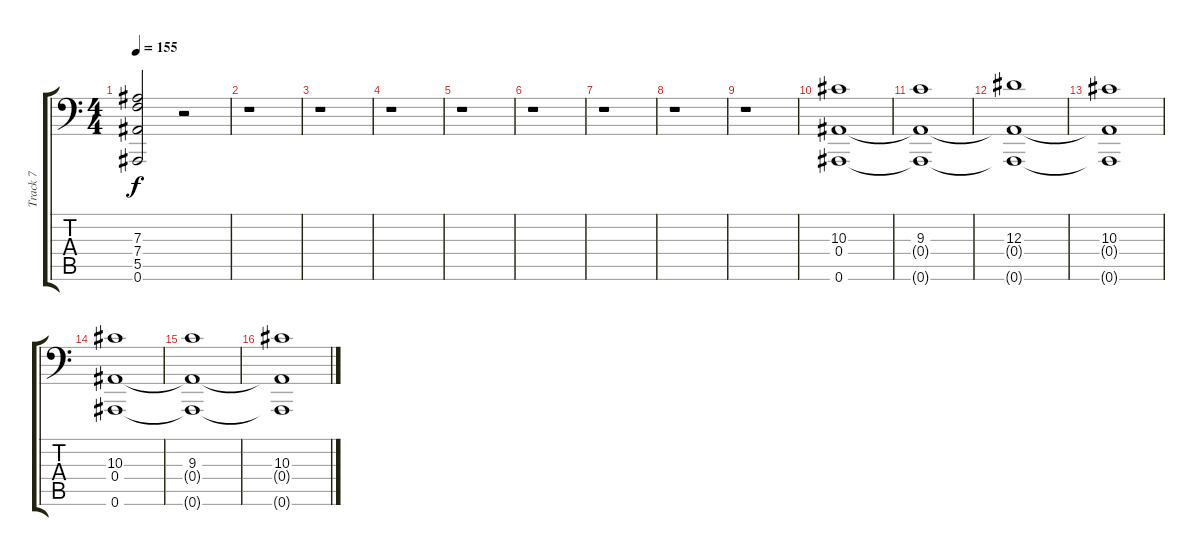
\track ("Track 7" "Track 7") {instrument choiraahs}
\staff {score tabs}
\tuning (C4 G3 Eb3 Bb2 F2 Bb1) {hide}
\ts (4 4)
\tempo 155
\clef f4
\ks c
(7.3{t} 7.4{t} 5.5{t} 0.6{t}).2{dy f} r.2 |
r.1 |
r.1 |
r.1 |
r.1 |
r.1 |
r.1 |
r.1 |
r.1 |
(10.3 0.4 0.6).1 |
(9.3 0.4{t} 0.6{t}).1 |
(12.3 0.4{t} 0.6{t}).1 |
(10.3 0.4{t} 0.6{t}).1 |
(10.3 0.4 0.6).1 |
(9.3 0.4{t} 0.6{t}).1 |
(10.3 0.4{t} 0.6{t}).1
